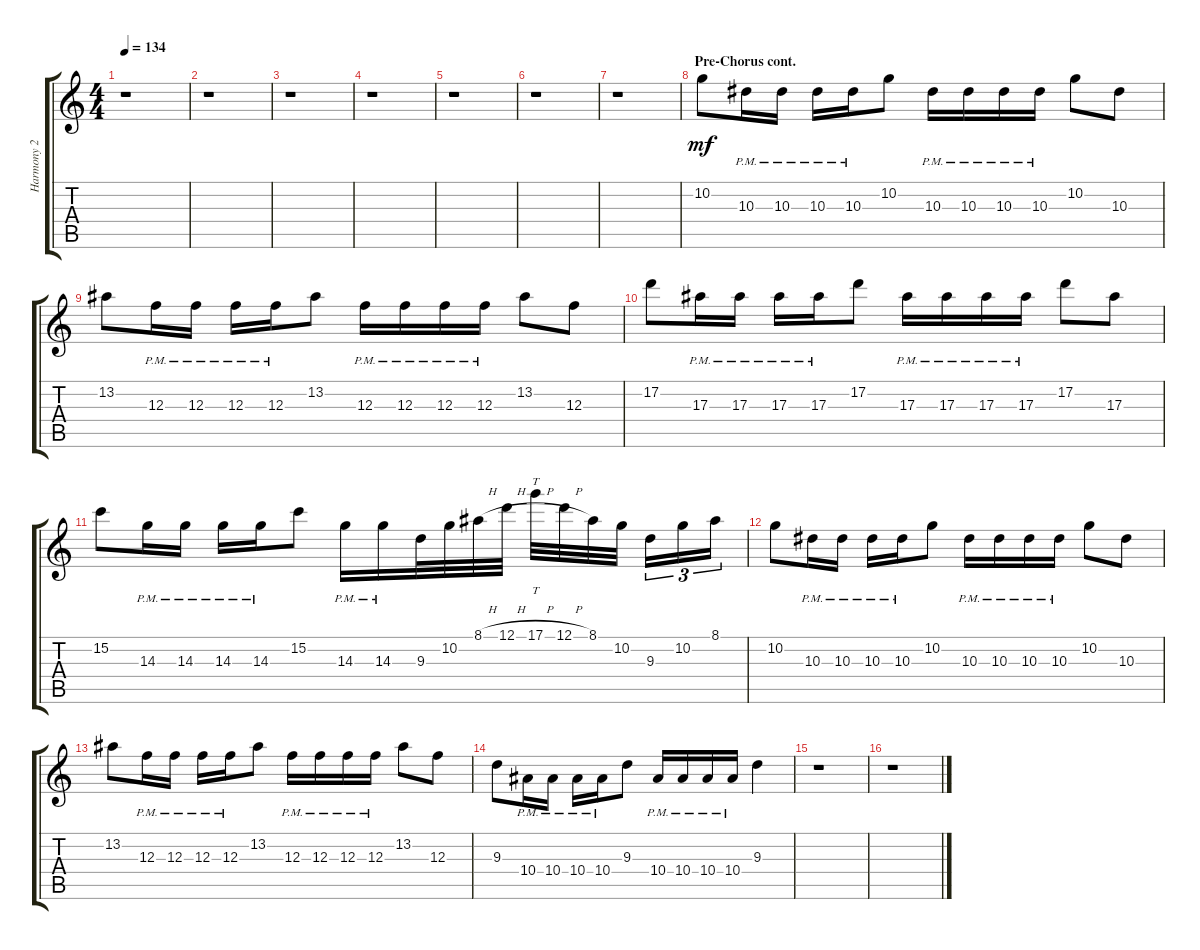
\track ("Harmony 2" "Harmony 2") {instrument overdrivenguitar}
\staff {score tabs}
\tuning (D4 A3 F3 C3 G2 C2) {hide}
\ts (4 4)
\tempo 134
\clef g2
\ks aminor
r.1{dy mf} |
r.1 |
r.1 |
r.1 |
r.1 |
r.1 |
r.1 |
\section ("" "Pre-Chorus cont.")
10.2.8 10.3{pm}.16 10.3{pm}.16 10.3{pm}.16 10.3{pm}.16 10.2.8 10.3{pm}.16 10.3{pm}.16 10.3{pm}.16 10.3{pm}.16 10.2.8 10.3.8 |
13.2.8 12.3{pm}.16 12.3{pm}.16 12.3{pm}.16 12.3{pm}.16 13.2.8 12.3{pm}.16 12.3{pm}.16 12.3{pm}.16 12.3{pm}.16 13.2.8 12.3.8 |
17.2.8 17.3{pm}.16 17.3{pm}.16 17.3{pm}.16 17.3{pm}.16 17.2.8 17.3{pm}.16 17.3{pm}.16 17.3{pm}.16 17.3{pm}.16 17.2.8 17.3.8 |
15.2.8 14.3{pm}.16 14.3{pm}.16 14.3{pm}.16 14.3{pm}.16 15.2.8 14.3{pm}.16 14.3{pm}.16 9.3.32 10.2.32 8.1{h}.32 12.1{h}.32 17.1{h}.32{tt} 12.1{h}.32 8.1.32 10.2.32 9.3.16{tu (3 2)} 10.2.16{tu (3 2)} 8.1.16{tu (3 2)} |
10.2.8 10.3{pm}.16 10.3{pm}.16 10.3{pm}.16 10.3{pm}.16 10.2.8 10.3{pm}.16 10.3{pm}.16 10.3{pm}.16 10.3{pm}.16 10.2.8 10.3.8 |
13.2.8 12.3{pm}.16 12.3{pm}.16 12.3{pm}.16 12.3{pm}.16 13.2.8 12.3{pm}.16 12.3{pm}.16 12.3{pm}.16 12.3{pm}.16 13.2.8 12.3.8 |
9.3.8 10.4{pm}.16 10.4{pm}.16 10.4{pm}.16 10.4{pm}.16 9.3.8 10.4{pm}.16 10.4{pm}.16 10.4{pm}.16 10.4{pm}.16 9.3.4 |
r.1 |
r.1
